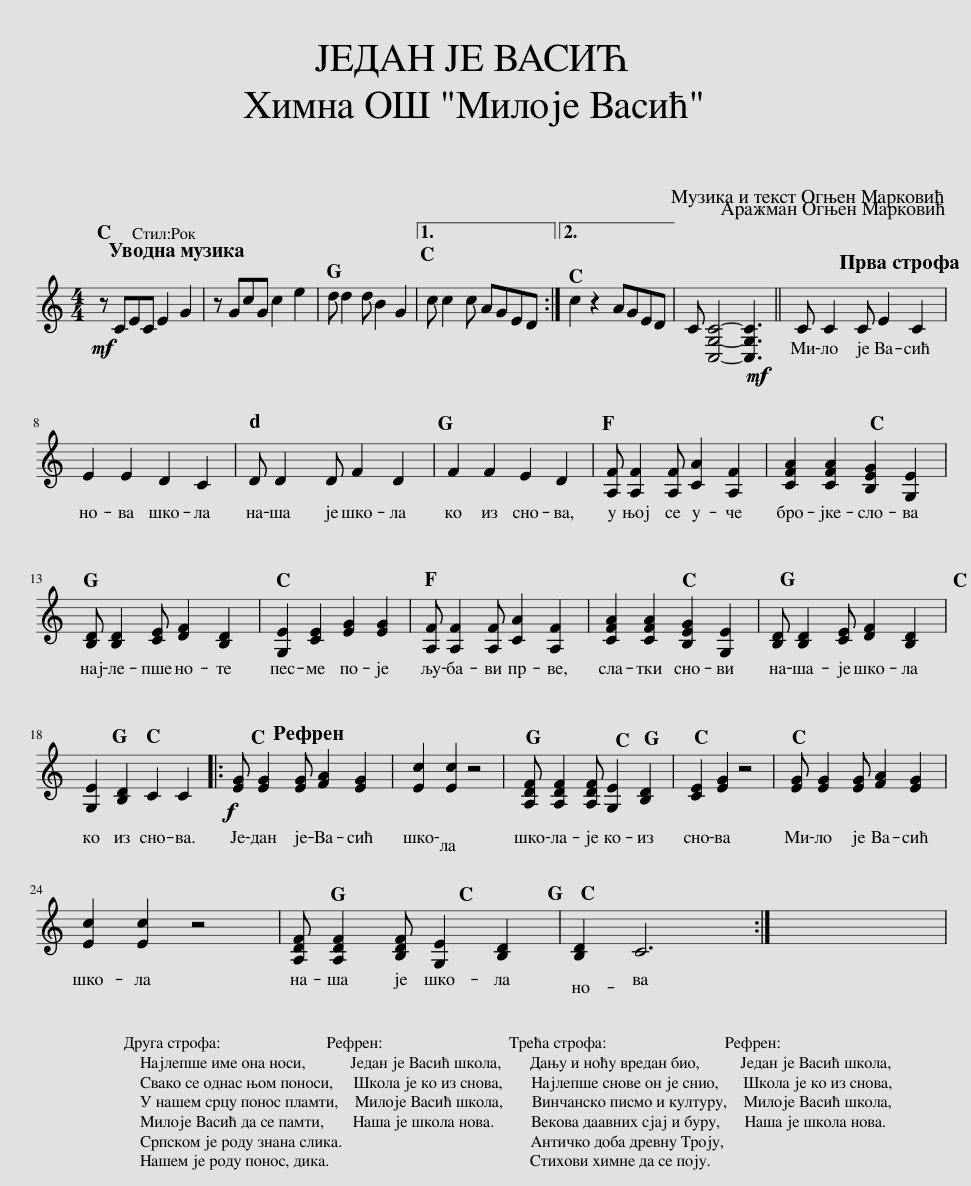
X:1
L:1/8
M:4/4
I:linebreak $
K:C
V:1 treble
V:1
!mf! z CEC E2 G2 | z GcG c2 e2 | d d2 d B2 G2 |1 c c2 c AGED :|2 c2 z2 AGED || %5
 C [C,G,C]4- [C,G,C]3 ||!mf! C C2 C E2 C2 |$ E2 E2 D2 C2 | D D2 D F2 D2 | F2 F2 E2 D2 | %10
 [A,F] [A,F]2 [A,F] [CA]2 [A,F]2 | [CFA]2 [CFA]2 [B,EG]2 [G,E]2 |$ [B,D] [B,D]2 [CE] [DF]2 [B,D]2 | [G,E]2 [CE]2 [EG]2 [EG]2 | [A,F] [A,F]2 [A,F] [CA]2 [A,F]2 | %15
 [CFA]2 [CFA]2 [B,EG]2 [G,E]2 | [B,D] [B,D]2 [CE] [DF]2 [B,D]2 |$ [G,E]2 [B,D]2 C2!f! C2 |: [EG] [EG]2 [EG] [FA]2 [EG]2 | [Ec]2 [Ec]2 z4 | %20
 [A,DF] [A,DF]2 [A,DF] [G,E]2 [B,D]2 | [CE]2 [EG]2 z4 | [EG] [EG]2 [EG] [FA]2 [EG]2 |$ [Ec]2 [Ec]2 z4 | [A,DF] [A,DF]2 [B,DF] [G,E]2 [B,D]2 | %25
 [B,D]2 C6 :| z8 | z8 | z8 | z8 | %30
 z8 | z8 | %32
